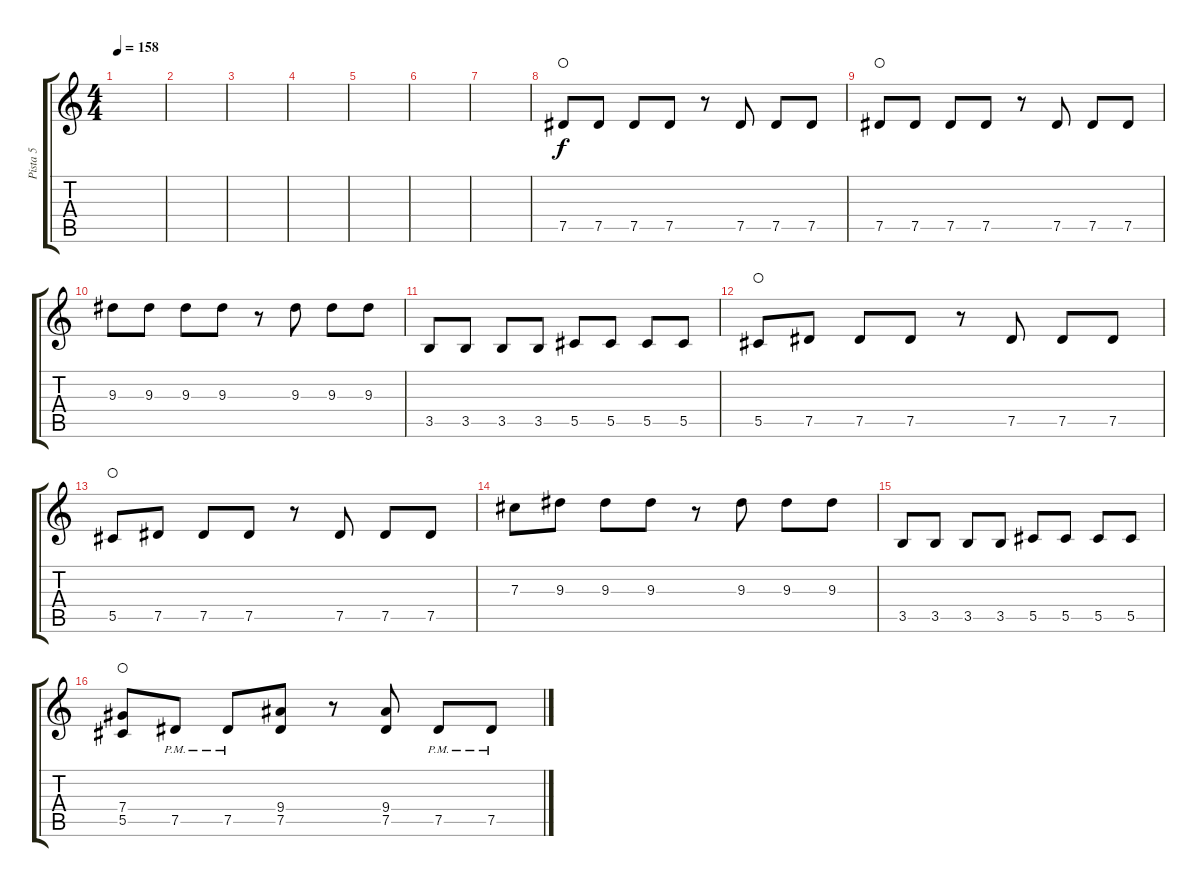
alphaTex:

\track ("Pista 5" "Pista 5") {instrument overdrivenguitar}
\staff {score tabs}
\tuning (Eb4 Bb3 Gb3 Db3 Ab2 Eb2) {hide}
\ts (4 4)
\tempo 158
\clef g2
\ks c
|
|
|
|
|
|
|
7.5.8{instrument electricguitarmuted waho} 7.5.8 7.5.8 7.5.8 r.8 7.5.8 7.5.8 7.5.8 |
7.5.8{waho} 7.5.8 7.5.8 7.5.8 r.8 7.5.8 7.5.8 7.5.8 |
9.3.8 9.3.8 9.3.8 9.3.8 r.8 9.3.8 9.3.8 9.3.8 |
3.5.8 3.5.8 3.5.8 3.5.8 5.5.8 5.5.8 5.5.8 5.5.8 |
5.5.8{waho} 7.5.8 7.5.8 7.5.8 r.8 7.5.8 7.5.8 7.5.8 |
5.5.8{waho} 7.5.8 7.5.8 7.5.8 r.8 7.5.8 7.5.8 7.5.8 |
7.3.8 9.3.8 9.3.8 9.3.8 r.8 9.3.8 9.3.8 9.3.8 |
3.5.8 3.5.8 3.5.8 3.5.8 5.5.8 5.5.8 5.5.8 5.5.8 |
(7.4 5.5).8{waho} 7.5{pm}.8 7.5{pm}.8 (9.4 7.5).8 r.8 (9.4 7.5).8 7.5{pm}.8 7.5{pm}.8
